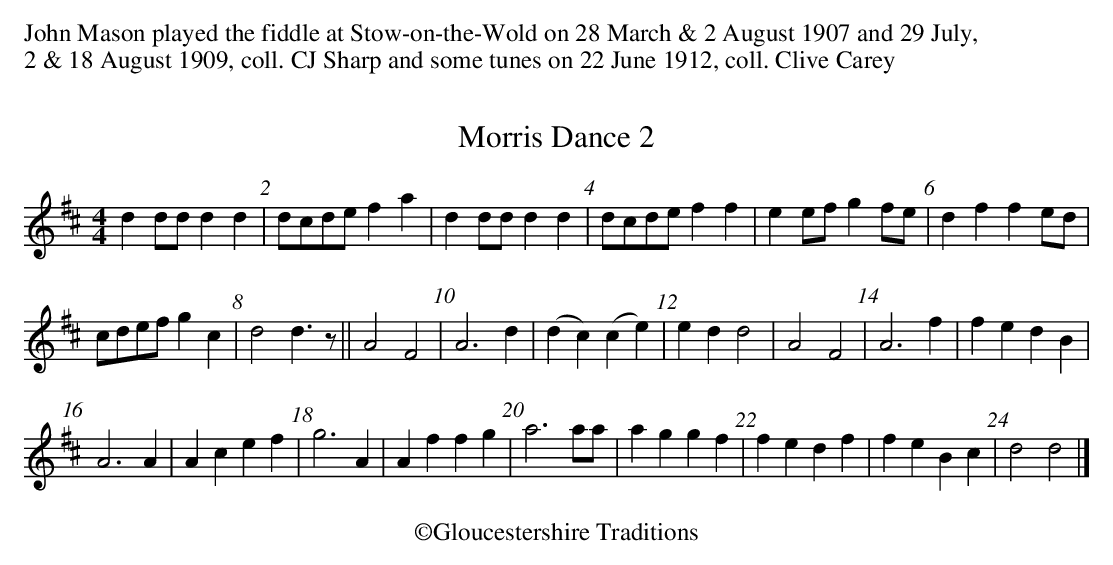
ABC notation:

X:1
T:Morris Dance 2
M:4/4
L:1/8
K:D
d2 dd d2 d2 | dcde f2 a2 | d2 dd d2 d2 | dcde f2 f2 | e2 ef g2 fe | d2 f2 f2 ed |
cdef g2 c2 | d4 d3 z || A4 F4 | A6 d2 | (d2c2) (c2e2) | e2 d2 d4 | A4 F4 | A6 f2 | f2 e2 d2 B2 |
A6 A2 | A2 c2 e2 f2 | g6 A2 | A2 f2 f2 g2 | a6 aa | a2 g2 g2 f2 | f2 e2 d2 f2 | f2 e2 B2 c2 | d4 d4 |]
